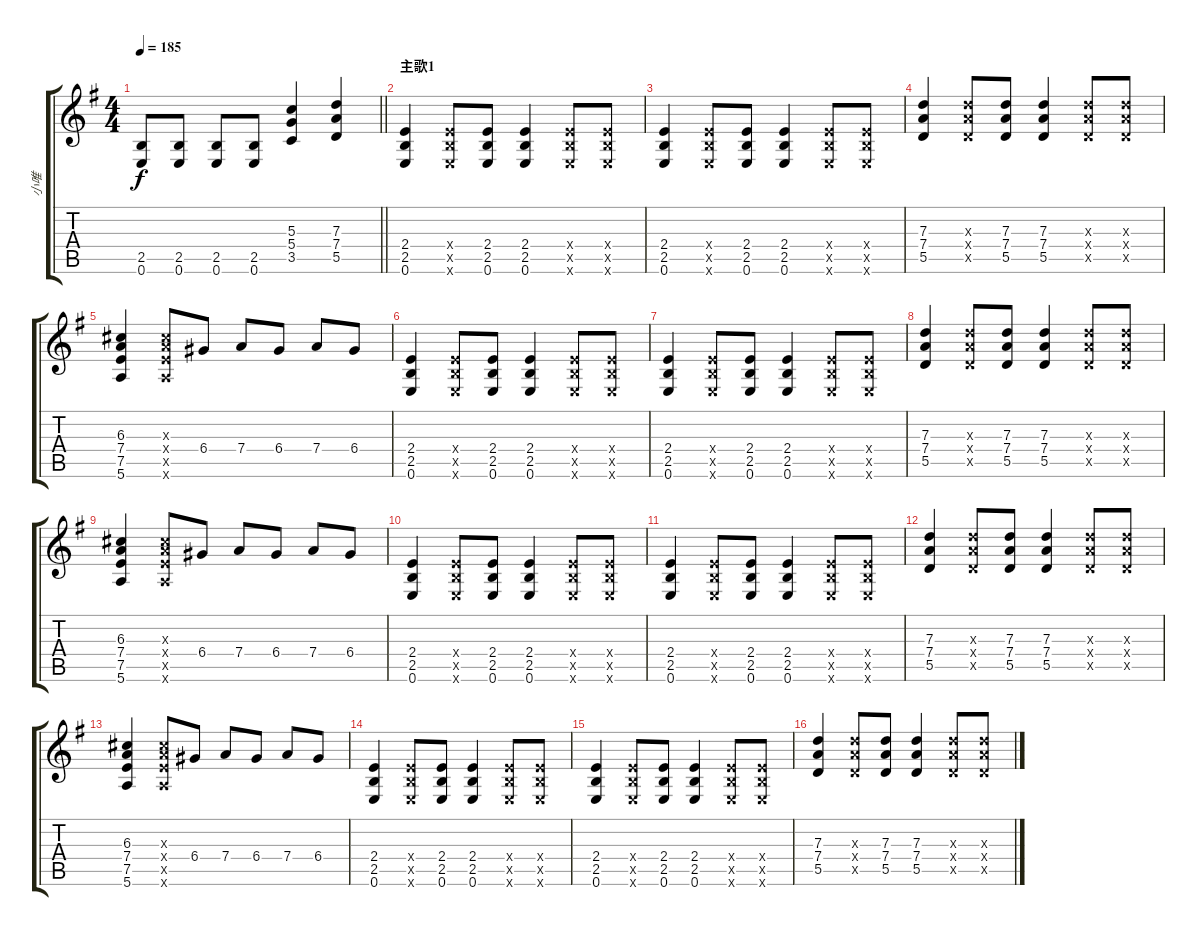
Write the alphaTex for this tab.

\track ("小唯" "小唯") {instrument overdrivenguitar}
\staff {score tabs}
\tuning (E4 B3 G3 D3 A2 E2) {hide}
\ts (4 4)
\tempo 185
\clef g2
\barLineRight lightlight
\ks g
(2.5 0.6).8{dy f} (2.5 0.6).8 (2.5 0.6).8 (2.5 0.6).8 (5.3 5.4 3.5).4 (7.3 7.4 5.5).4 |
\section ("" "主歌1")
(2.4 2.5 0.6).4 (2.4{x} 2.5{x} 0.6{x}).8 (2.4 2.5 0.6).8 (2.4 2.5 0.6).4 (2.4{x} 2.5{x} 0.6{x}).8 (2.4{x} 2.5{x} 0.6{x}).8 |
(2.4 2.5 0.6).4 (2.4{x} 2.5{x} 0.6{x}).8 (2.4 2.5 0.6).8 (2.4 2.5 0.6).4 (2.4{x} 2.5{x} 0.6{x}).8 (2.4{x} 2.5{x} 0.6{x}).8 |
(7.3 7.4 5.5).4 (7.3{x} 7.4{x} 5.5{x}).8 (7.3 7.4 5.5).8 (7.3 7.4 5.5).4 (7.3{x} 7.4{x} 5.5{x}).8 (7.3{x} 7.4{x} 5.5{x}).8 |
(6.3 7.4 7.5 5.6).4 (6.3{x} 7.4{x} 7.5{x} 5.6{x}).8 6.4.8 7.4.8 6.4.8 7.4.8 6.4.8 |
(2.4 2.5 0.6).4 (2.4{x} 2.5{x} 0.6{x}).8 (2.4 2.5 0.6).8 (2.4 2.5 0.6).4 (2.4{x} 2.5{x} 0.6{x}).8 (2.4{x} 2.5{x} 0.6{x}).8 |
(2.4 2.5 0.6).4 (2.4{x} 2.5{x} 0.6{x}).8{txt ""} (2.4 2.5 0.6).8 (2.4 2.5 0.6).4 (2.4{x} 2.5{x} 0.6{x}).8 (2.4{x} 2.5{x} 0.6{x}).8 |
(7.3 7.4 5.5).4 (7.3{x} 7.4{x} 5.5{x}).8 (7.3 7.4 5.5).8 (7.3 7.4 5.5).4 (7.3{x} 7.4{x} 5.5{x}).8 (7.3{x} 7.4{x} 5.5{x}).8 |
(6.3 7.4 7.5 5.6).4 (6.3{x} 7.4{x} 7.5{x} 5.6{x}).8 6.4.8 7.4.8 6.4.8 7.4.8 6.4.8 |
(2.4 2.5 0.6).4 (2.4{x} 2.5{x} 0.6{x}).8 (2.4 2.5 0.6).8 (2.4 2.5 0.6).4 (2.4{x} 2.5{x} 0.6{x}).8 (2.4{x} 2.5{x} 0.6{x}).8 |
(2.4 2.5 0.6).4 (2.4{x} 2.5{x} 0.6{x}).8 (2.4 2.5 0.6).8 (2.4 2.5 0.6).4 (2.4{x} 2.5{x} 0.6{x}).8 (2.4{x} 2.5{x} 0.6{x}).8 |
(7.3 7.4 5.5).4 (7.3{x} 7.4{x} 5.5{x}).8 (7.3 7.4 5.5).8 (7.3 7.4 5.5).4 (7.3{x} 7.4{x} 5.5{x}).8 (7.3{x} 7.4{x} 5.5{x}).8 |
(6.3 7.4 7.5 5.6).4 (6.3{x} 7.4{x} 7.5{x} 5.6{x}).8 6.4.8 7.4.8 6.4.8 7.4.8 6.4.8 |
(2.4 2.5 0.6).4 (2.4{x} 2.5{x} 0.6{x}).8 (2.4 2.5 0.6).8 (2.4 2.5 0.6).4 (2.4{x} 2.5{x} 0.6{x}).8 (2.4{x} 2.5{x} 0.6{x}).8 |
(2.4 2.5 0.6).4 (2.4{x} 2.5{x} 0.6{x}).8 (2.4 2.5 0.6).8 (2.4 2.5 0.6).4 (2.4{x} 2.5{x} 0.6{x}).8 (2.4{x} 2.5{x} 0.6{x}).8 |
(7.3 7.4 5.5).4 (7.3{x} 7.4{x} 5.5{x}).8 (7.3 7.4 5.5).8 (7.3 7.4 5.5).4 (7.3{x} 7.4{x} 5.5{x}).8 (7.3{x} 7.4{x} 5.5{x}).8
